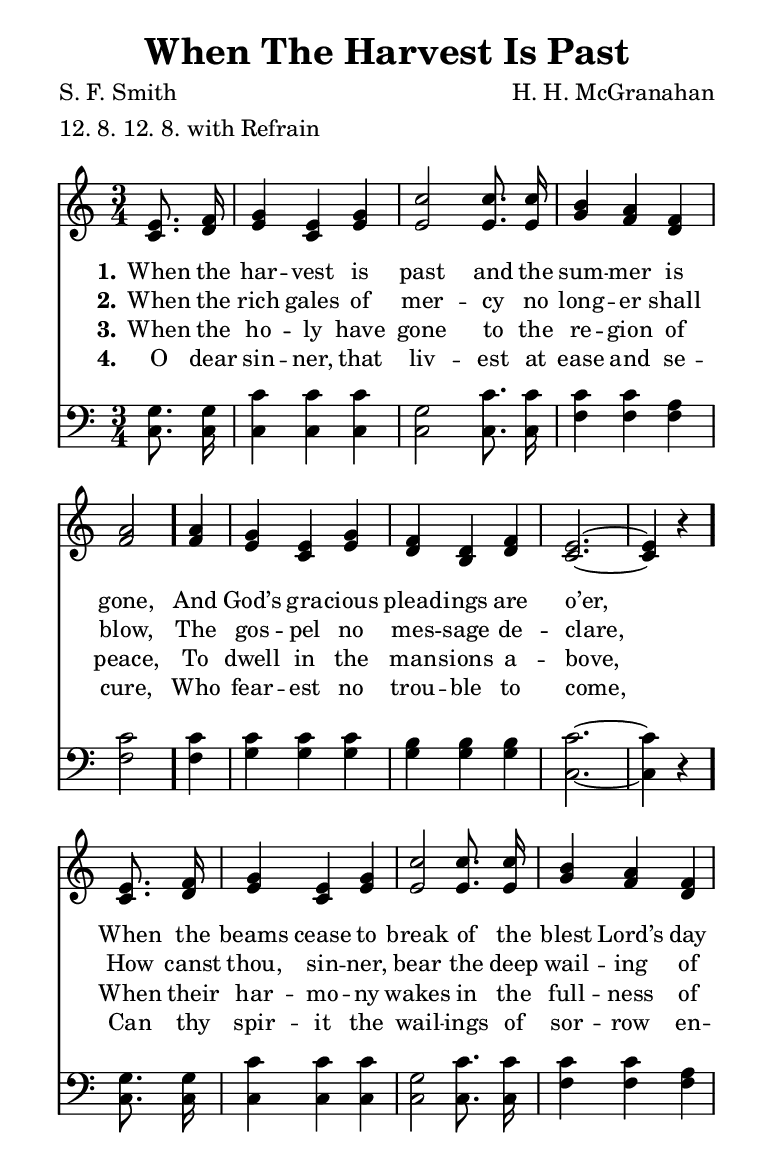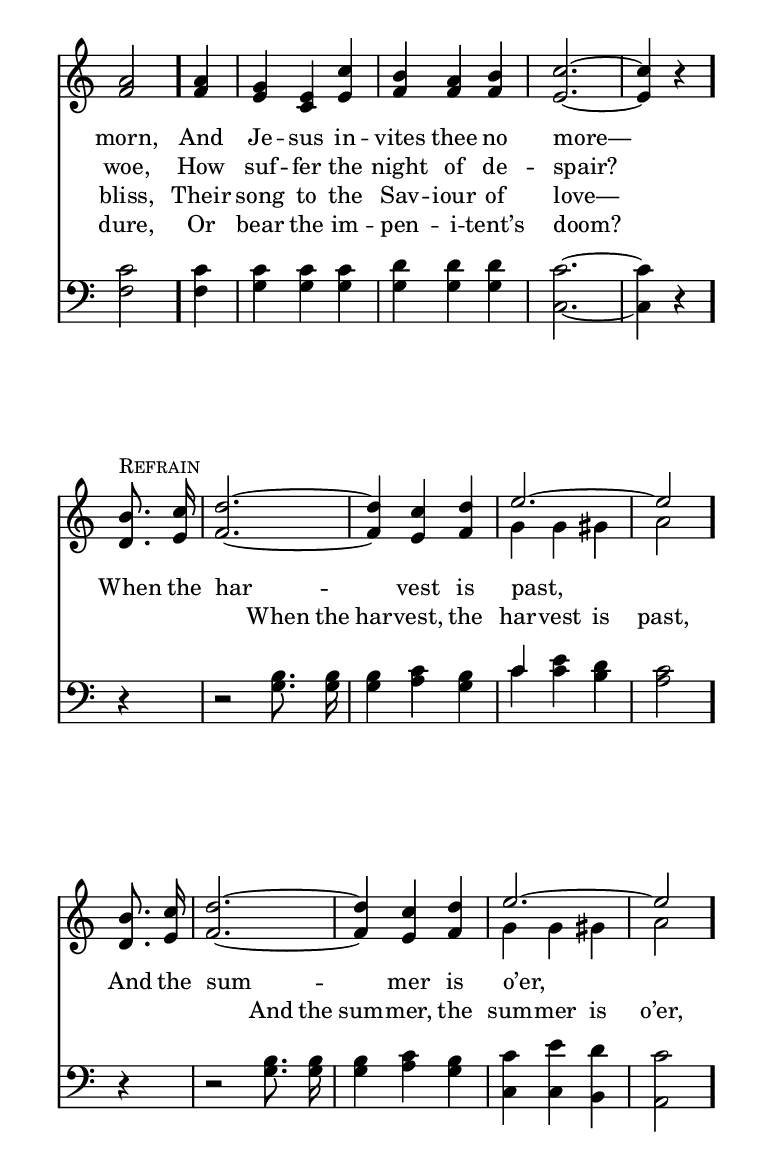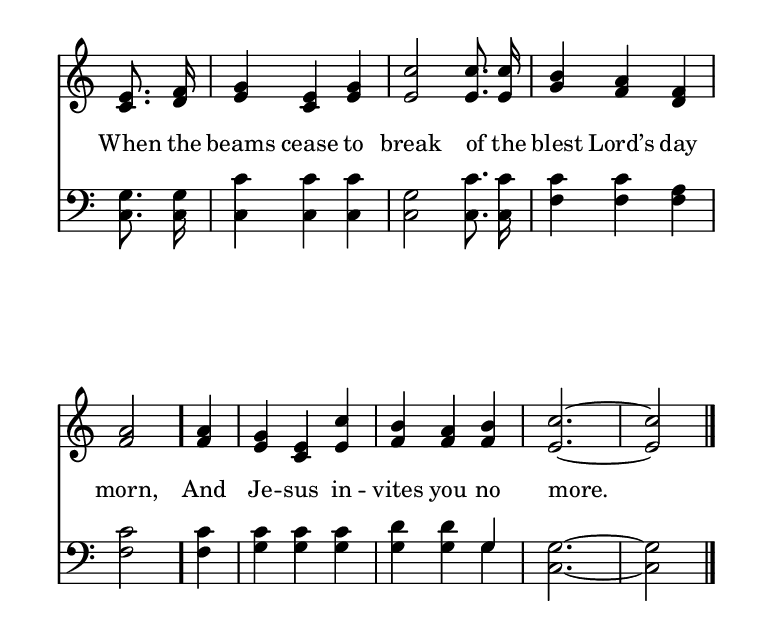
\include "common/global.ily"
\paper {
  \include "common/paper.ily"
  ragged-last-bottom = ##t
  page-count = #(cond (is-eogsized 2) (#t #f))
}

\header{
  hymnnumber = "136"
  title = "When The Harvest Is Past"
  tunename = ""
  meter = "12. 8. 12. 8. with Refrain"
  poet = "S. F. Smith"
  composer = "H. H. McGranahan"
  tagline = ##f
}

patternA = { e8. f16 | g4 e g | c2 c8. c16 | b4 a f | a2 }
patternB = { a4 | g e g | f d f | e2. ~ | e4 c }

global = {
  \include "common/overrides.ily"
  \override Staff.TimeSignature.style = #'numbered
  \time 3/4
  \override Score.MetronomeMark.transparent = ##t % hide all fermata changes too
  \tempo 4=110
  \key c \major
  \partial 4
  \autoBeamOff
}

notesSoprano = {
\global
\relative c' {

  e8. f16 | g4 e g | c2 c8. c16 | b4 a f | a2
  a4 | g e g | f d f | e2. ~ | e4 r
  e8. f16 | g4 e g | c2 c8. c16 | b4 a f | a2
  a4 | g e c' | b a b | c2. ~ | c4 r

  << s^\markup { \small \caps "Refrain" }
  { b8. c16 | d2. ~ | d4 c d | e2. ~ | e2 } >>
  b8. c16 | d2. ~ | d4 c d | e2. ~ | e2
  e,8. f16 | g4 e g | c2 c8. c16 | b4 a f | a2
  a4 | g e c' | b a b | c2. ~ | c2

  \bar "|."

}
}

notesAlto = {
\global
\relative e' {

  \changePitch \patternA { c d | e c e | e e e | g f d | f }
  \changePitch \patternB { f | e c e | d b d | c | c r }
  \changePitch \patternA { c d | e c e | e e e | g f d | f }
  \changePitch \patternB { f | e c e | f f f | e | e r }

  d8.  e16 | f2. ~ | f4 e f | g g gis | a2
  d,8. e16 | f2. ~ | f4 e f | g g gis | a2
  \changePitch \patternA { c, d | e c e | e e e | g f d | f }
  f4 | e c e | f f f | e2. ~ | e2

}
}

notesTenor = {
\global
\relative a {

  \changePitch \patternA { g g | c c c | g c c | c c a | c }
  \changePitch \patternB { c | c c c | b b b | c | c r }
  \changePitch \patternA { g g | c c c | g c c | c c a | c }
  \changePitch \patternB { c | c c c | d d d | c | c r }

  r4 | r2 b8. b16 | b4 c b | c e d | c2
  r4 | r2 b8. b16 | b4 c b | c e d | c2
  \changePitch \patternA { g g | c c c | g c c | c c a | c }
  c4 | c c c | d d g, | g2. ~ | g2

}
}

notesBass = {
\global
\relative f {

  \changePitch \patternA { c c | c c c | c c c | f f f | f }
  \changePitch \patternB { f | g g g | g g g | c, | c r }
  \changePitch \patternA { c c | c c c | c c c | f f f | f }
  \changePitch \patternB { f | g g g | g g g | c, | c r }

  r4 | r2 g'8. g16 | g4 a g | c c b | a2
  r4 | r2 g8. g16 | g4 a g | c, c b | a2
  \changePitch \patternA { c c | c c c | c c c | f f f | f }
  f4 | g g g | g g g | c,2. ~ | c2

}
}

Refrain = \lyricmode {

When the har -- vest is past, \bar "."
And the sum -- mer is o’er, \bar "."
When the beams cease to break of the blest Lord’s day morn, \bar "."
And Je -- sus in -- vites you no more. % "you" in refrain vs. "thee" in verses

}

wordsA = \lyricmode {
\set stanza = "1."

When the har -- vest is past and the sum -- mer is gone, \bar "."
And God’s gra -- cious plead -- ings are o’er, \bar "."
When the beams cease to break of the blest Lord’s day morn, \bar "."
And Je -- sus in -- vites thee no more— \bar "."

}

wordsB = \lyricmode {
\set stanza = "2."

When the rich gales of mer -- cy no long -- er shall blow,
The gos -- pel no mes -- sage de -- clare,
How canst thou, sin -- ner, bear the deep wail -- ing of woe,
How suf -- fer the night of de -- spair?

\Refrain

}

wordsC = \lyricmode {
\set stanza = "3."

When the ho -- ly have gone to the re -- gion of peace,
To dwell in the man -- sions a -- bove,
When their har -- mo -- ny wakes in the full -- ness of bliss,
Their song to the Sav -- iour of love—

}

wordsD = \lyricmode {
\set stanza = "4."

O dear sin -- ner, that liv -- est at ease and se -- cure,
Who fear -- est no trou -- ble to come,
Can thy spir -- it the wail -- ings of sor -- row en -- dure,
Or bear the im -- pen -- i -- tent’s doom?

}

underWords = \lyricmode {

{ \repeat unfold 40 { \skip 4 } }
When the har -- vest, the har -- vest is past,
And the sum -- mer, the sum -- mer is o’er,

}

\score {
  \context ChoirStaff <<
    \context Staff = upper <<
      \set ChoirStaff.systemStartDelimiter = #'SystemStartBar
      \set ChoirStaff.printPartCombineTexts = ##f
      \partcombine #'(2 . 9) \notesSoprano \notesAlto
      \context NullVoice = sopranos { \voiceOne << \notesSoprano >> }
      \context NullVoice = altos { \voiceTwo << \notesAlto >> }
      \context Lyrics = one   \lyricsto sopranos \wordsA
      \context Lyrics = two   \lyricsto sopranos \wordsB
      \context Lyrics = three \lyricsto sopranos \wordsC
      \context Lyrics = four  \lyricsto sopranos \wordsD
    >>
    \context Staff = men <<
      \clef bass
      \set ChoirStaff.printPartCombineTexts = ##f
      \partcombine #'(2 . 9) \notesTenor \notesBass
      \context NullVoice = tenors { \voiceOne << \notesTenor >> }
      \context NullVoice = basses { \voiceTwo << \notesBass >> }
    >>
    \context Lyrics = three \lyricsto tenors \underWords
  >>
  \layout {
    \include "common/layout.ily"
  }
  \midi{
    \include "common/midi.ily"
  }
}

\version "2.19.49"  % necessary for upgrading to future LilyPond versions.

% vi:set et ts=2 sw=2 ai nocindent syntax=lilypond:
